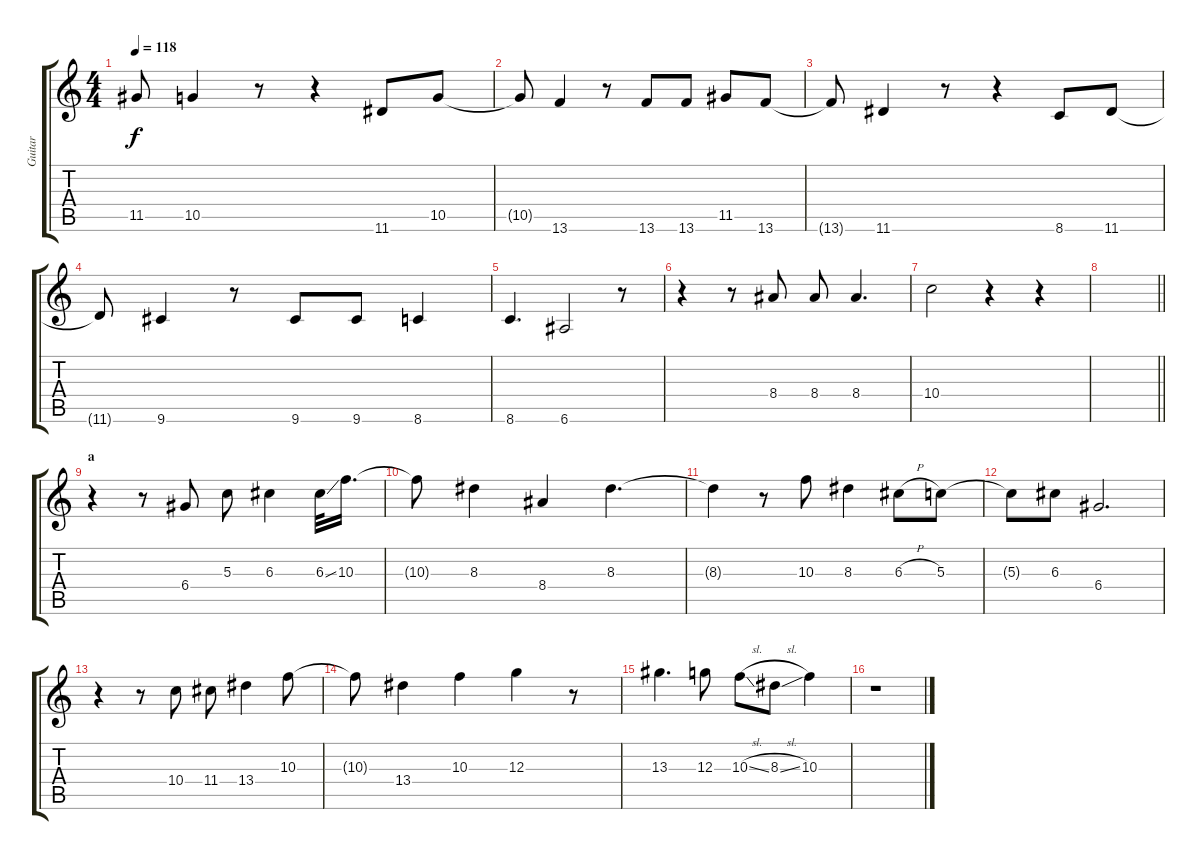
\track ("Guitar" "Guitar") {instrument acousticguitarsteel}
\staff {score tabs}
\tuning (E4 B3 G3 D3 A2 E2) {hide}
\ts (4 4)
\tempo 118
\clef g2
\ks c
11.5{t}.8{dy f} 10.5.4 r.8 r.4 11.6.8 10.5.8 |
10.5{t}.8 13.6.4 r.8 13.6.8 13.6.8 11.5.8 13.6.8 |
13.6{t}.8 11.6.4 r.8 r.4 8.6.8 11.6.8 |
11.6{t}.8 9.6.4 r.8 9.6.8 9.6.8 8.6.4 |
8.6.4{d} 6.6.2 r.8 |
r.4 r.8 8.4.8 8.4.8 8.4.4{d} |
10.4.2 r.4 r.4 |
\barLineRight lightlight
|
\section ("" "a")
r.4 r.8 6.4.8 5.3.8 6.3.4 6.3{ss}.32 10.3.16{d} |
10.3{t}.8 8.3.4 8.4.4 8.3.4{d} |
8.3{t}.4 r.8 10.3.8 8.3.4 6.3{h}.8 5.3.8 |
5.3{t}.8 6.3.8 6.4.2{d} |
r.4 r.8 10.4.8 11.4.8 13.4.4 10.3.8 |
10.3{t}.8 13.4.4 10.3.4 12.3.4 r.8 |
13.3.4{d} 12.3.8 10.3{sl}.8 8.3{sl}.8 10.3.4 |
r.1
